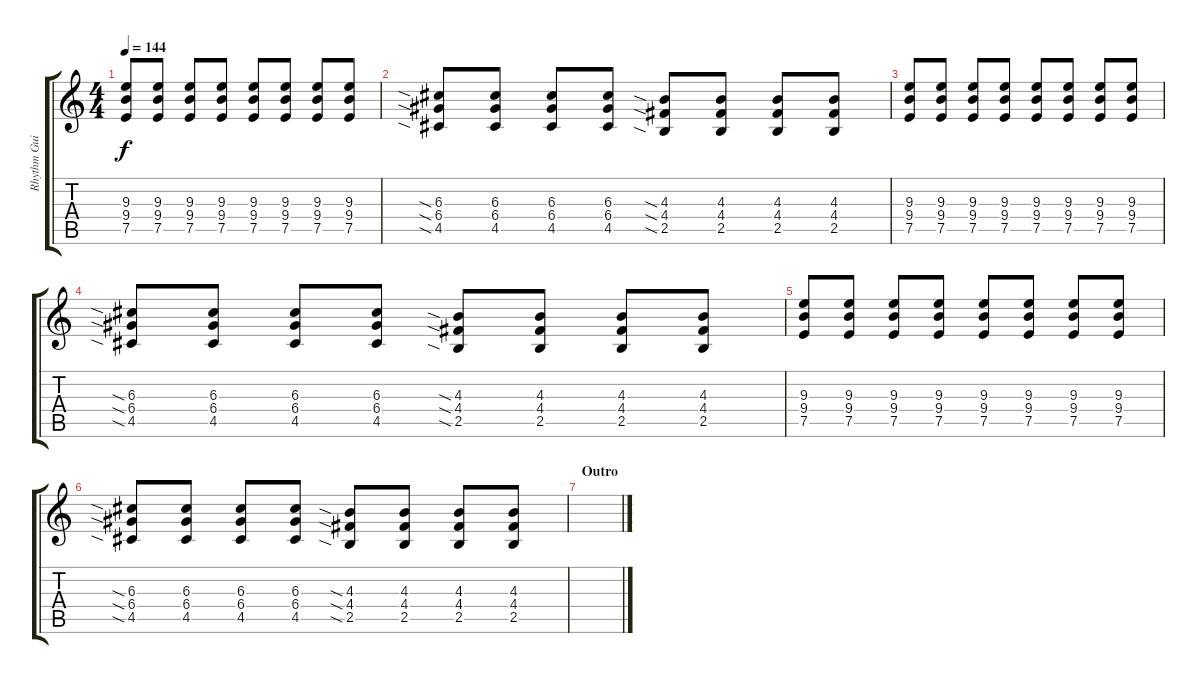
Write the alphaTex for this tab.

\track ("Rhythm Guitar 2" "Rhythm Gui") {instrument overdrivenguitar}
\staff {score tabs}
\tuning (E4 B3 G3 D3 A2 E2) {hide}
\ts (4 4)
\tempo 144
\clef g2
\ks c
(9.3 9.4 7.5).8{dy f} (9.3 9.4 7.5).8 (9.3 9.4 7.5).8 (9.3 9.4 7.5).8 (9.3 9.4 7.5).8 (9.3 9.4 7.5).8 (9.3 9.4 7.5).8 (9.3 9.4 7.5).8 |
(6.3{sia} 6.4{sia} 4.5{sia}).8 (6.3 6.4 4.5).8 (6.3 6.4 4.5).8 (6.3 6.4 4.5).8 (4.3{sia} 4.4{sia} 2.5{sia}).8 (4.3 4.4 2.5).8 (4.3 4.4 2.5).8 (4.3 4.4 2.5).8 |
(9.3 9.4 7.5).8 (9.3 9.4 7.5).8 (9.3 9.4 7.5).8 (9.3 9.4 7.5).8 (9.3 9.4 7.5).8 (9.3 9.4 7.5).8 (9.3 9.4 7.5).8 (9.3 9.4 7.5).8 |
(6.3{sia} 6.4{sia} 4.5{sia}).8 (6.3 6.4 4.5).8 (6.3 6.4 4.5).8 (6.3 6.4 4.5).8 (4.3{sia} 4.4{sia} 2.5{sia}).8 (4.3 4.4 2.5).8 (4.3 4.4 2.5).8 (4.3 4.4 2.5).8 |
(9.3 9.4 7.5).8 (9.3 9.4 7.5).8 (9.3 9.4 7.5).8 (9.3 9.4 7.5).8 (9.3 9.4 7.5).8 (9.3 9.4 7.5).8 (9.3 9.4 7.5).8 (9.3 9.4 7.5).8 |
(6.3{sia} 6.4{sia} 4.5{sia}).8 (6.3 6.4 4.5).8 (6.3 6.4 4.5).8 (6.3 6.4 4.5).8 (4.3{sia} 4.4{sia} 2.5{sia}).8 (4.3 4.4 2.5).8 (4.3 4.4 2.5).8 (4.3 4.4 2.5).8 |
\section ("" "Outro")
